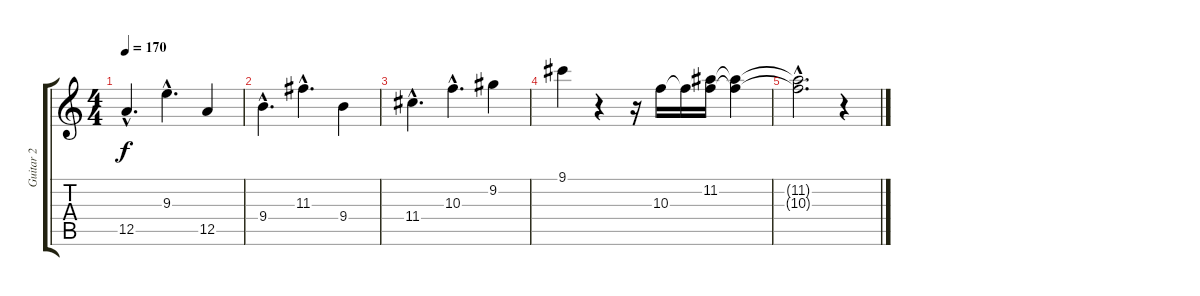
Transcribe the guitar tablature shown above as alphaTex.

\track ("Guitar 2" "Guitar 2") {instrument distortionguitar}
\staff {score tabs}
\tuning (E4 B3 G3 D3 A2 E2) {hide}
\ts (4 4)
\tempo 170
\clef g2
\ks c
12.5{hac}.4{d dy f} 9.3{hac}.4{d} 12.5.4 |
9.4{hac}.4{d} 11.3{hac}.4{d} 9.4.4 |
11.4{hac}.4{d} 10.3{hac}.4{d} 9.2.4 |
9.1.4 r.4 r.16 10.3.16 10.3{t}.16 (11.2 10.3{t}).16 (11.2{t} 10.3{t}).4 |
(11.2{hac t} 10.3{hac t}).2{d} r.4
